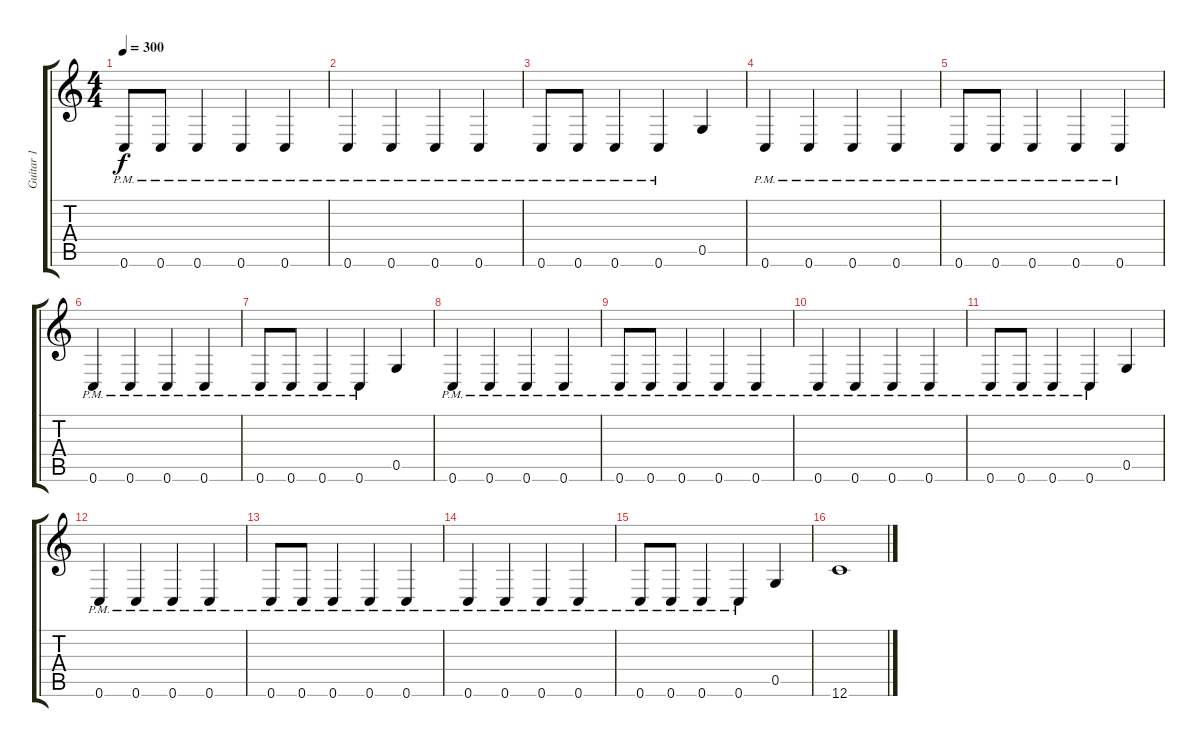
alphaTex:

\track ("Guitar 1" "Guitar 1") {instrument distortionguitar}
\staff {score tabs}
\tuning (D4 A3 F3 C3 G2 C2) {hide}
\ts (4 4)
\tempo 300
\clef g2
\ks c
0.6{pm}.8{dy f} 0.6{pm}.8 0.6{pm}.4 0.6{pm}.4 0.6{pm}.4 |
0.6{pm}.4 0.6{pm}.4 0.6{pm}.4 0.6{pm}.4 |
0.6{pm}.8 0.6{pm}.8 0.6{pm}.4 0.6{pm}.4 0.5.4 |
0.6{pm}.4 0.6{pm}.4 0.6{pm}.4 0.6{pm}.4 |
0.6{pm}.8 0.6{pm}.8 0.6{pm}.4 0.6{pm}.4 0.6{pm}.4 |
0.6{pm}.4 0.6{pm}.4 0.6{pm}.4 0.6{pm}.4 |
0.6{pm}.8 0.6{pm}.8 0.6{pm}.4 0.6{pm}.4 0.5.4 |
0.6{pm}.4 0.6{pm}.4 0.6{pm}.4 0.6{pm}.4 |
0.6{pm}.8 0.6{pm}.8 0.6{pm}.4 0.6{pm}.4 0.6{pm}.4 |
0.6{pm}.4 0.6{pm}.4 0.6{pm}.4 0.6{pm}.4 |
0.6{pm}.8 0.6{pm}.8 0.6{pm}.4 0.6{pm}.4 0.5.4 |
0.6{pm}.4 0.6{pm}.4 0.6{pm}.4 0.6{pm}.4 |
0.6{pm}.8 0.6{pm}.8 0.6{pm}.4 0.6{pm}.4 0.6{pm}.4 |
0.6{pm}.4 0.6{pm}.4 0.6{pm}.4 0.6{pm}.4 |
0.6{pm}.8 0.6{pm}.8 0.6{pm}.4 0.6{pm}.4 0.5.4 |
12.6.1
